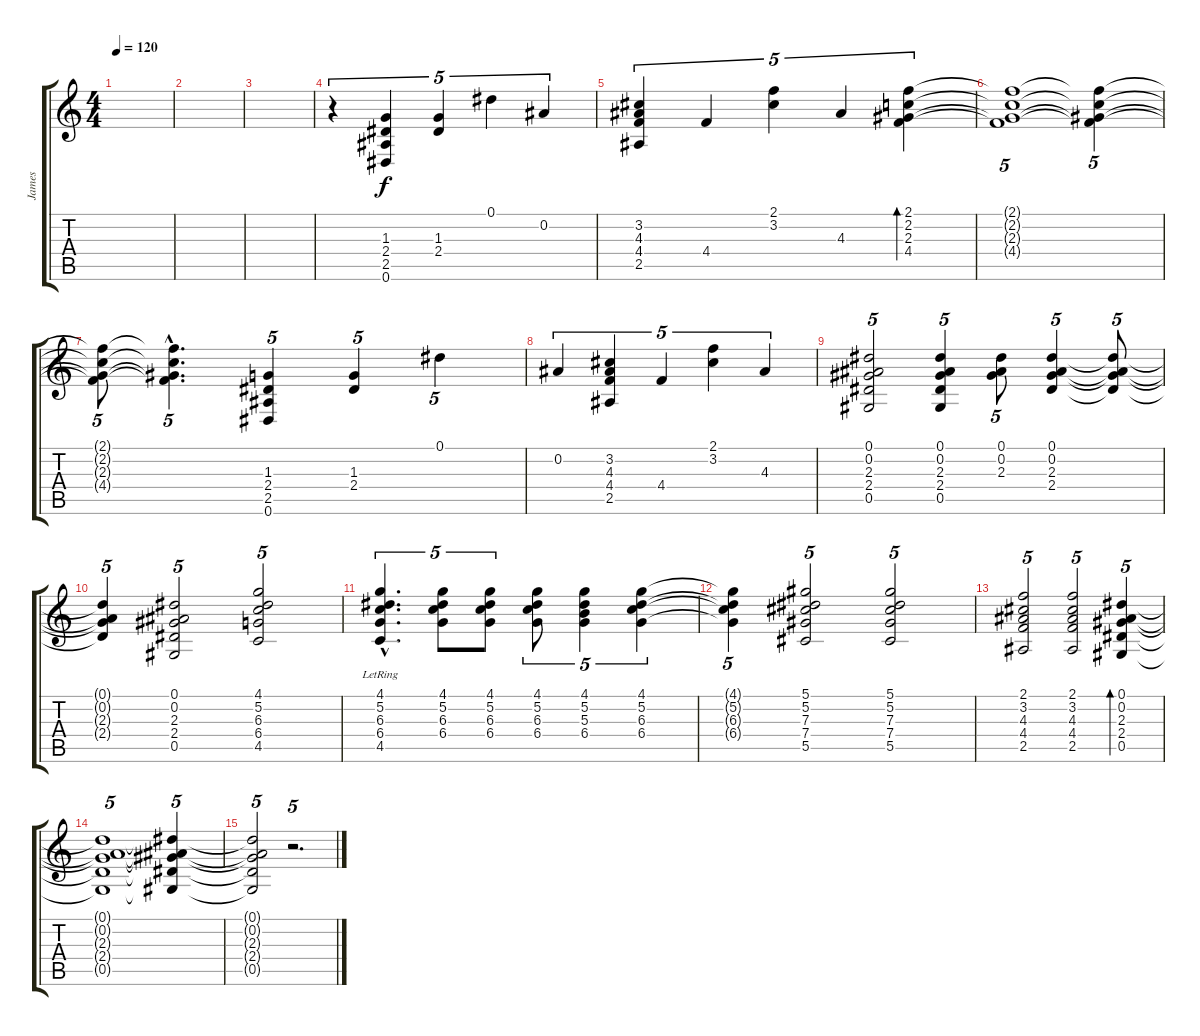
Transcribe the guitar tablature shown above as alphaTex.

\track ("James" "James") {instrument overdrivenguitar}
\staff {score tabs}
\tuning (Eb4 Bb3 Gb3 Db3 Ab2 Eb2) {hide}
\ts (4 4)
\tempo 120
\clef g2
\ks c
|
|
|
r.4{tu (5 4)} (1.3 2.4 2.5 0.6).4{tu (5 4)} (1.3 2.4).4{tu (5 4)} 0.1.4{tu (5 4)} 0.2.4{tu (5 4)} |
(3.2 4.3 4.4 2.5).4{tu (5 4)} 4.4.4{tu (5 4)} (2.1 3.2).4{tu (5 4)} 4.3.4{tu (5 4)} (2.1 2.2 2.3 4.4).4{tu (5 4) bd 240} |
(2.1{t} 2.2{t} 2.3{t} 4.4{t}).1{tu (5 4)} (2.1{t} 2.2{t} 2.3{t} 4.4{t}).4{tu (5 4) volume 2} |
(2.1{t} 2.2{t} 2.3{t} 4.4{t}).8{tu (5 4)} (2.1{hac t} 2.2{hac t} 2.3{hac t} 4.4{hac t}).4{d tu (5 4)} (1.3 2.4 2.5 0.6).4{tu (5 4) volume 6} (1.3 2.4).4{tu (5 4)} 0.1.4{tu (5 4)} |
0.2.4{tu (5 4)} (3.2 4.3 4.4 2.5).4{tu (5 4)} 4.4.4{tu (5 4)} (2.1 3.2).4{tu (5 4)} 4.3.4{tu (5 4)} |
(0.1 0.2 2.3 2.4 0.5).2{tu (5 4)} (0.1 0.2 2.3 2.4 0.5).4{tu (5 4)} (0.1 0.2 2.3).8{tu (5 4)} (0.1 0.2 2.3 2.4).4{tu (5 4)} (0.1{t} 0.2{t} 2.3{t} 2.4{t}).8{tu (5 4)} |
(0.1{t} 0.2{t} 2.3{t} 2.4{t}).4{tu (5 4)} (0.1 0.2 2.3 2.4 0.5).2{tu (5 4)} (4.1 5.2 6.3 6.4 4.5).2{tu (5 4)} |
(4.1{hac} 5.2{hac} 6.3{hac} 6.4{hac} 4.5{hac lr}).4{d tu (5 4)} (4.1 5.2 6.3 6.4).8{tu (5 4)} (4.1 5.2 6.3 6.4).8{tu (5 4)} (4.1 5.2 6.3 6.4).8{tu (5 4)} (4.1 5.2 5.3 6.4).4{tu (5 4)} (4.1 5.2 6.3 6.4).4{tu (5 4)} |
(4.1{t} 5.2{t} 6.3{t} 6.4{t}).4{tu (5 4)} (5.1 5.2 7.3 7.4 5.5).2{tu (5 4)} (5.1 5.2 7.3 7.4 5.5).2{tu (5 4)} |
(2.1 3.2 4.3 4.4 2.5).2{tu (5 4)} (2.1 3.2 4.3 4.4 2.5).2{tu (5 4)} (0.1 0.2 2.3 2.4 0.5).4{tu (5 4) bd 240} |
(0.1{t} 0.2{t} 2.3{t} 2.4{t} 0.5{t}).1{tu (5 4)} (0.1{t} 0.2{t} 2.3{t} 2.4{t} 0.5{t}).4{tu (5 4) volume 5} |
(0.1{t} 0.2{t} 2.3{t} 2.4{t} 0.5{t}).2{tu (5 4)} r.2{d tu (5 4)}
